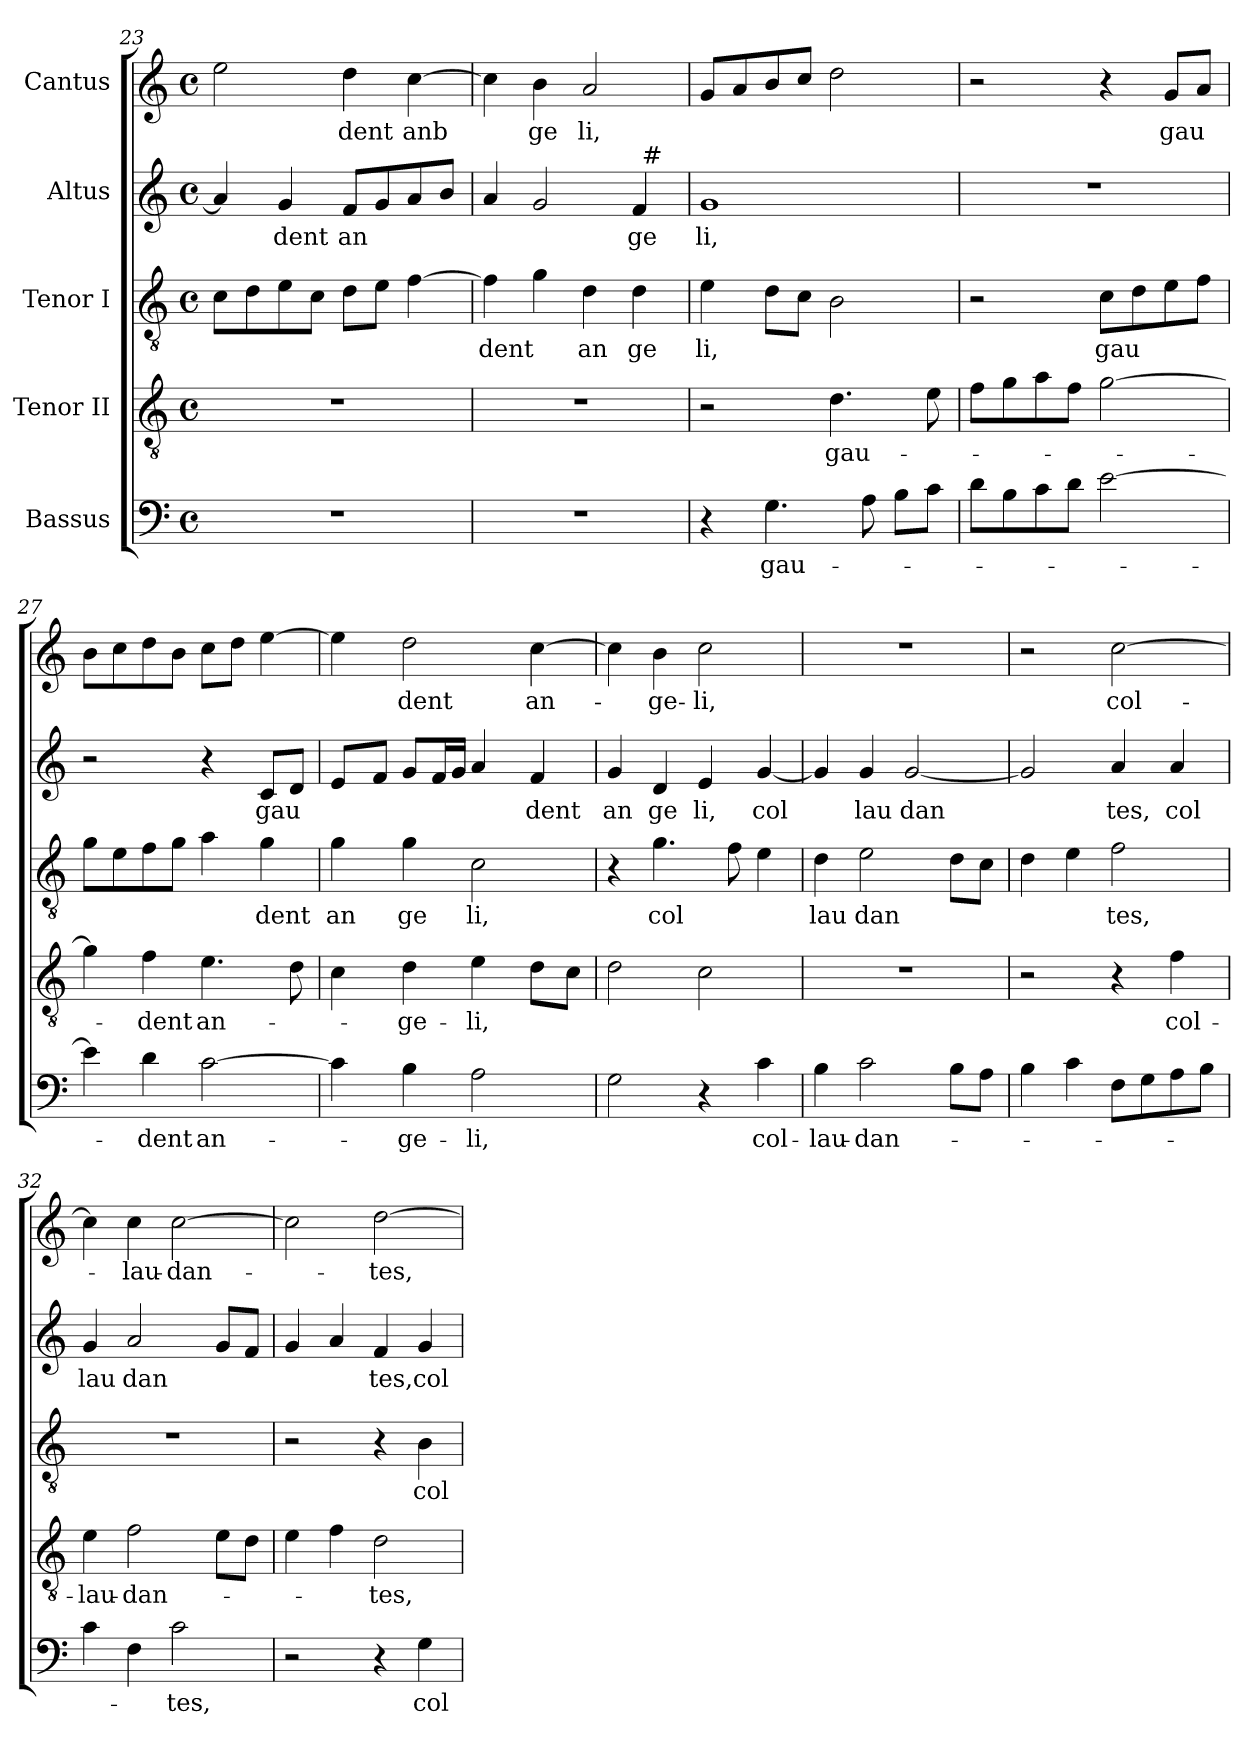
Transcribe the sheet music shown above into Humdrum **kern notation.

**kern	**text	**kern	**text	**kern	**text	**kern	**text	**kern	**text
*part5	*part5	*part4	*part4	*part3	*part3	*part2	*part2	*part1	*part1
*staff5	*staff5	*staff4	*staff4	*staff3	*staff3	*staff2	*staff2	*staff1	*staff1
*I"Bassus	*	*I"Tenor II	*	*I"Tenor I	*	*I"Altus	*	*I"Cantus	*
*clefF4	*	*clefGv2	*	*clefGv2	*	*clefG2	*	*clefG2	*
*	*	*	*	*	*	*k[]	*	*	*
*	*	*	*	*	*	*C:	*	*	*
*M4/4	*	*M4/4	*	*M4/4	*	*M4/4	*	*M4/4	*
*met(c)	*	*met(c)	*	*met(c)	*	*met(c)	*	*met(c)	*
=23	=23	=23	=23	=23	=23	=23	=23	=23	=23
1r	.	1r	.	8c\L	.	4a/]	.	2ee\	.
.	.	.	.	8d\	.	.	.	.	.
!	!	!	!	!	!	!	!LO:LY:b:cj	!	!
.	.	.	.	8e\	.	4g/	dent	.	.
.	.	.	.	8c\J	.	.	.	.	.
!	!	!	!	!	!	!	!LO:LY:b	!	!LO:LY:b:cj
.	.	.	.	8d\L	.	8f/L	an	4dd\	dent
.	.	.	.	8e\J	.	8g/	.	.	.
!	!	!	!	!	!	!	!	!	!LO:LY:b
.	.	.	.	[>4f\	.	8a/	.	[>4cc\	anb
.	.	.	.	.	.	8b/J	.	.	.
=24	=24	=24	=24	=24	=24	=24	=24	=24	=24
!	!	!	!	!	!LO:LY:b	!	!	!	!
*	*	*	*	*	*	*^	*	*	*
1r	.	1r	.	4f\]	dent	4a/	2ryy	.	4cc\]	.
!	!	!	!	!	!	!	!	!	!	!LO:LY:b:cj
.	.	.	.	4g\	.	2g/	.	.	4b\	ge
!	!	!	!	!	!LO:LY:b:cj	!	!	!	!	!LO:LY:b:cj
.	.	.	.	4d\	an	.	4ryy	.	2a/	li,
!	!	!	!	!	!LO:LY:b:cj	!	!	!LO:LY:b:cj	!	!
.	.	.	.	4d\	ge	4f/	64ryy	ge	.	.
!	!	!	!	!	!	!	!LO:TX:a:t=#	!	!	!
.	.	.	.	.	.	.	8...ryy	.	.	.
=25	=25	=25	=25	=25	=25	=25	=25	=25	=25	=25
!	!	!	!	!	!LO:LY:b:cj	!	!	!LO:LY:b:cj	!	!
*	*	*	*	*	*	*v	*v	*	*	*
4r	.	2r	.	4e\	li,	1g	li,	8g/L	.
.	.	.	.	.	.	.	.	8a/	.
!	!LO:LY:b	!	!	!	!	!	!	!	!
4.G\	gau-	.	.	8d\L	.	.	.	8b/	.
.	.	.	.	8c\J	.	.	.	8cc/J	.
!	!	!	!LO:LY:b	!	!	!	!	!	!
.	.	4.d\	gau-	2B\	.	.	.	2dd\	.
8A\	.	.	.	.	.	.	.	.	.
8B\L	.	.	.	.	.	.	.	.	.
8c\J	.	8e\	.	.	.	.	.	.	.
=26	=26	=26	=26	=26	=26	=26	=26	=26	=26
8d\L	.	8f\L	.	2r	.	1r	.	2r	.
8B\	.	8g\	.	.	.	.	.	.	.
8c\	.	8a\	.	.	.	.	.	.	.
8d\J	.	8f\J	.	.	.	.	.	.	.
!	!	!	!	!	!LO:LY:b	!	!	!	!
[>2e\	.	[>2g\	.	8c\L	gau	.	.	4r	.
.	.	.	.	8d\	.	.	.	.	.
!	!	!	!	!	!	!	!	!	!LO:LY:b
.	.	.	.	8e\	.	.	.	8g/L	gau
.	.	.	.	8f\J	.	.	.	8a/J	.
=27	=27	=27	=27	=27	=27	=27	=27	=27	=27
4e\]	.	4g\]	.	8g\L	.	2r	.	8b\L	.
.	.	.	.	8e\	.	.	.	8cc\	.
!	!LO:LY:b:cj	!	!LO:LY:b:cj	!	!	!	!	!	!
4d\	-dent	4f\	-dent	8f\	.	.	.	8dd\	.
.	.	.	.	8g\J	.	.	.	8b\J	.
!	!LO:LY:b:cj	!	!LO:LY:b	!	!	!	!	!	!
[>2c\	an-	4.e\	an-	4a\	.	4r	.	8cc\L	.
.	.	.	.	.	.	.	.	8dd\J	.
!	!	!	!	!	!LO:LY:b:cj	!	!LO:LY:b	!	!
.	.	.	.	4g\	dent	8c/L	gau	[>4ee\	.
.	.	8d\	.	.	.	8d/J	.	.	.
!!LO:LB:g=z
=28	=28	=28	=28	=28	=28	=28	=28	=28	=28
!	!	!	!	!	!LO:LY:b:cj	!	!	!	!
*^	*	*^	*	*	*	*^	*	*	*
4c\]	32ryy	.	4c\	32ryy	.	4g\	an	8e/L	64ryy	.	4ee\]	.
.	.	.	.	.	.	.	.	.	2ryy	.	.	.
.	2ryy	.	.	2ryy	.	.	.	.	.	.	.	.
.	.	.	.	.	.	.	.	8f/J	.	.	.	.
!	!	!LO:LY:b:cj	!	!	!LO:LY:b:cj	!	!LO:LY:b:cj	!	!	!	!	!LO:LY:b:cj
4B\	.	-ge-	4d\	.	-ge-	4g\	ge	8g/L	.	.	2dd\	dent
.	.	.	.	.	.	.	.	16f/	.	.	.	.
.	.	.	.	.	.	.	.	16g/J	.	.	.	.
!	!	!LO:LY:b:cj	!	!	!LO:LY:b:cj	!	!LO:LY:b:cj	!	!	!	!	!
2A\	.	-li,	4e\	.	-li,	2c\	li,	4a/	.	.	.	.
.	.	.	.	.	.	.	.	.	4ryy	.	.	.
.	4...ryy	.	.	4...ryy	.	.	.	.	.	.	.	.
!	!	!	!	!	!	!	!	!	!	!LO:LY:b:cj	!	!LO:LY:b
.	.	.	8d\L	.	.	.	.	4f/	.	dent	[>4cc\	an-
.	.	.	.	.	.	.	.	.	8...ryy	.	.	.
.	.	.	8c\J	.	.	.	.	.	.	.	.	.
=29	=29	=29	=29	=29	=29	=29	=29	=29	=29	=29	=29	=29
!	!	!	!	!	!	!	!	!	!	!LO:LY:b:cj	!	!
*v	*v	*	*	*	*	*	*	*v	*v	*	*	*
*	*	*v	*v	*	*	*	*	*	*	*
2G\	.	2d\	.	4r	.	4g/	an	4cc\]	.
!	!	!	!	!	!LO:LY:b	!	!LO:LY:b:cj	!	!LO:LY:b:cj
.	.	.	.	4.g\	col	4d/	ge	4b\	-ge-
!	!	!	!	!	!	!	!LO:LY:b:cj	!	!LO:LY:b:cj
4r	.	2c\	.	.	.	4e/	li,	2cc\	-li,
.	.	.	.	8f\	.	.	.	.	.
!	!LO:LY:b:cj	!	!	!	!	!	!LO:LY:b	!	!
4c\	col-	.	.	4e\	.	[<4g/	col	.	.
=30	=30	=30	=30	=30	=30	=30	=30	=30	=30
!	!LO:LY:b:cj	!	!	!	!LO:LY:b:cj	!	!	!	!
4B\	-lau-	1r	.	4d\	lau	4g/]	.	1r	.
!	!LO:LY:b	!	!	!	!LO:LY:b	!	!LO:LY:b:cj	!	!
2c\	-dan-	.	.	2e\	dan	4g/	lau	.	.
!	!	!	!	!	!	!	!LO:LY:b	!	!
.	.	.	.	.	.	[<2g/	dan	.	.
8B\L	.	.	.	8d\L	.	.	.	.	.
8A\J	.	.	.	8c\J	.	.	.	.	.
=31	=31	=31	=31	=31	=31	=31	=31	=31	=31
4B\	.	2r	.	4d\	.	2g/]	.	2r	.
4c\	.	.	.	4e\	.	.	.	.	.
!	!	!	!	!	!LO:LY:b:cj	!	!LO:LY:b:cj	!	!LO:LY:b
8F\L	.	4r	.	2f\	tes,	4a/	tes,	[>2cc\	col-
8G\	.	.	.	.	.	.	.	.	.
!	!	!	!LO:LY:b:cj	!	!	!	!LO:LY:b:cj	!	!
8A\	.	4f\	col-	.	.	4a/	col	.	.
8B\J	.	.	.	.	.	.	.	.	.
=32	=32	=32	=32	=32	=32	=32	=32	=32	=32
!	!	!	!LO:LY:b:cj	!	!	!	!LO:LY:b:cj	!	!
4c\	.	4e\	-lau-	1r	.	4g/	lau	4cc\]	.
!	!	!	!LO:LY:b	!	!	!	!LO:LY:b	!	!LO:LY:b:cj
4F\	.	2f\	-dan-	.	.	2a/	dan	4cc\	-lau-
!	!LO:LY:b:cj	!	!	!	!	!	!	!	!LO:LY:b
2c\	-tes,	.	.	.	.	.	.	[>2cc\	-dan-
.	.	8e\L	.	.	.	8g/L	.	.	.
.	.	8d\J	.	.	.	8f/J	.	.	.
=33	=33	=33	=33	=33	=33	=33	=33	=33	=33
2r	.	4e\	.	2r	.	4g/	.	2cc\]	.
.	.	4f\	.	.	.	4a/	.	.	.
!	!	!	!LO:LY:b:cj	!	!	!	!LO:LY:b:cj	!	!LO:LY:b
4r	.	2d\	-tes,	4r	.	4f/	tes,	[>2dd\	-tes,
!	!LO:LY:b:cj	!	!	!	!LO:LY:b:cj	!	!LO:LY:b:cj	!	!
4G\	col-	.	.	4B\	col	4g/	col	.	.
=	=	=	=	=	=	=	=	=	=
*-	*-	*-	*-	*-	*-	*-	*-	*-	*-
